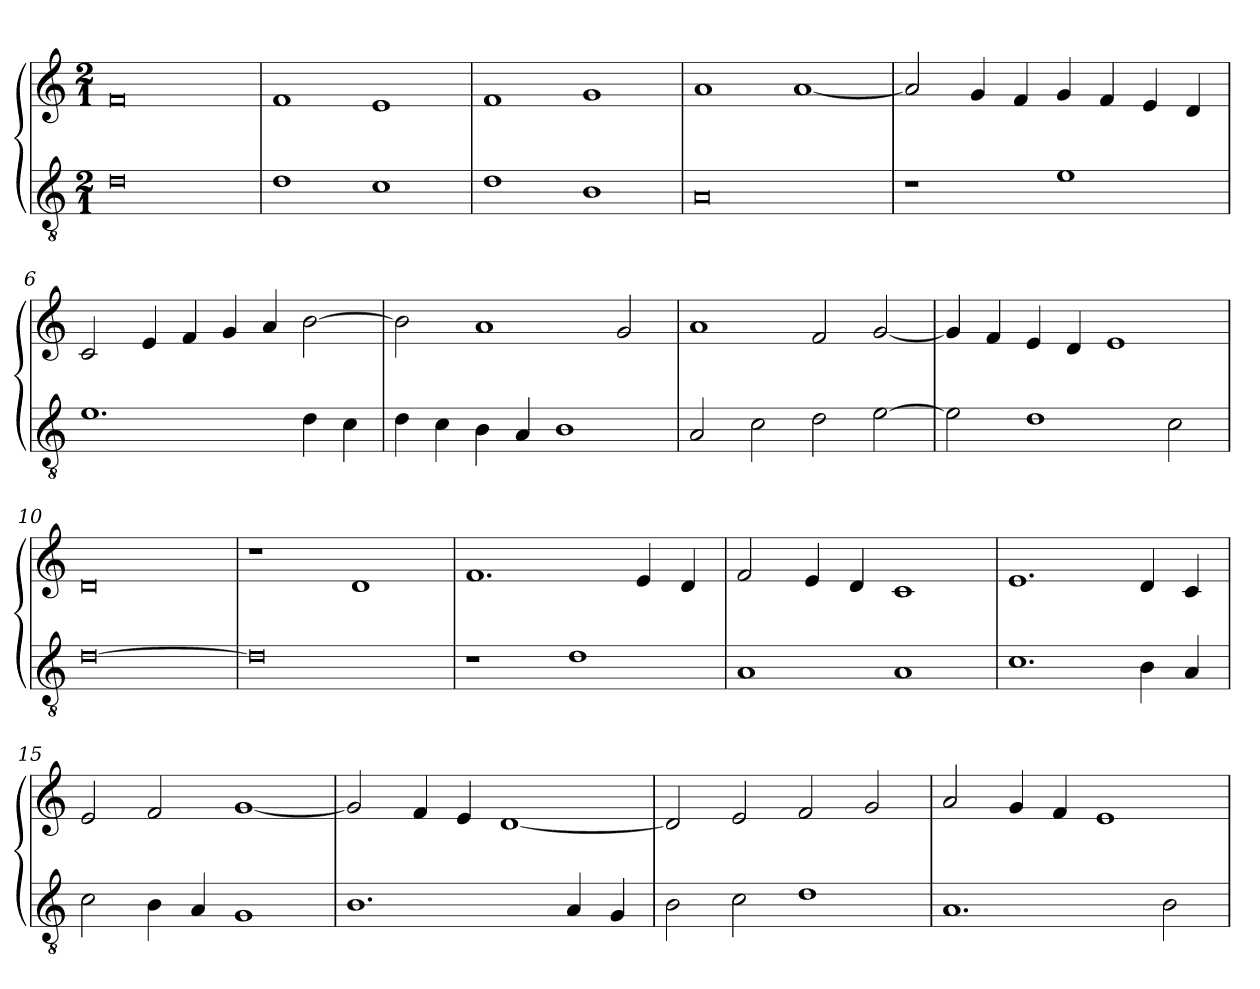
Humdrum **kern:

**kern	**kern
*part2	*part1
*staff2	*staff1
*clefGv2	*clefG2
*k[]	*k[]
*M2/1	*M2/1
=1	=1
0d	0f
=2	=2
1d	1f
1c	1e
=3	=3
1d	1f
1B	1g
=4	=4
0A	1a
.	[1a
=5	=5
1r	2a]
.	4g
.	4f
1e	4g
.	4f
.	4e
.	4d
=6	=6
1.e	2c
.	4e
.	4f
.	4g
.	4a
4d	[2b
4c	.
=7	=7
4d	2b]
4c	.
4B	1a
4A	.
1B	.
.	2g
=8	=8
2A	1a
2c	.
2d	2f
[2e	[2g
=9	=9
2e]	4g]
.	4f
1d	4e
.	4d
.	1e
2c	.
=10	=10
[0d	0d
=11	=11
0d]	1r
.	1d
=12	=12
1r	1.f
1d	.
.	4e
.	4d
=13	=13
1A	2f
.	4e
.	4d
1A	1c
=14	=14
1.c	1.e
4B	4d
4A	4c
=15	=15
2c	2e
4B	2f
4A	.
1G	[1g
=16	=16
1.B	2g]
.	4f
.	4e
.	[1d
4A	.
4G	.
=17	=17
2B	2d]
2c	2e
1d	2f
.	2g
=18	=18
1.A	2a
.	4g
.	4f
.	1e
2B	.
=	=
*-	*-
